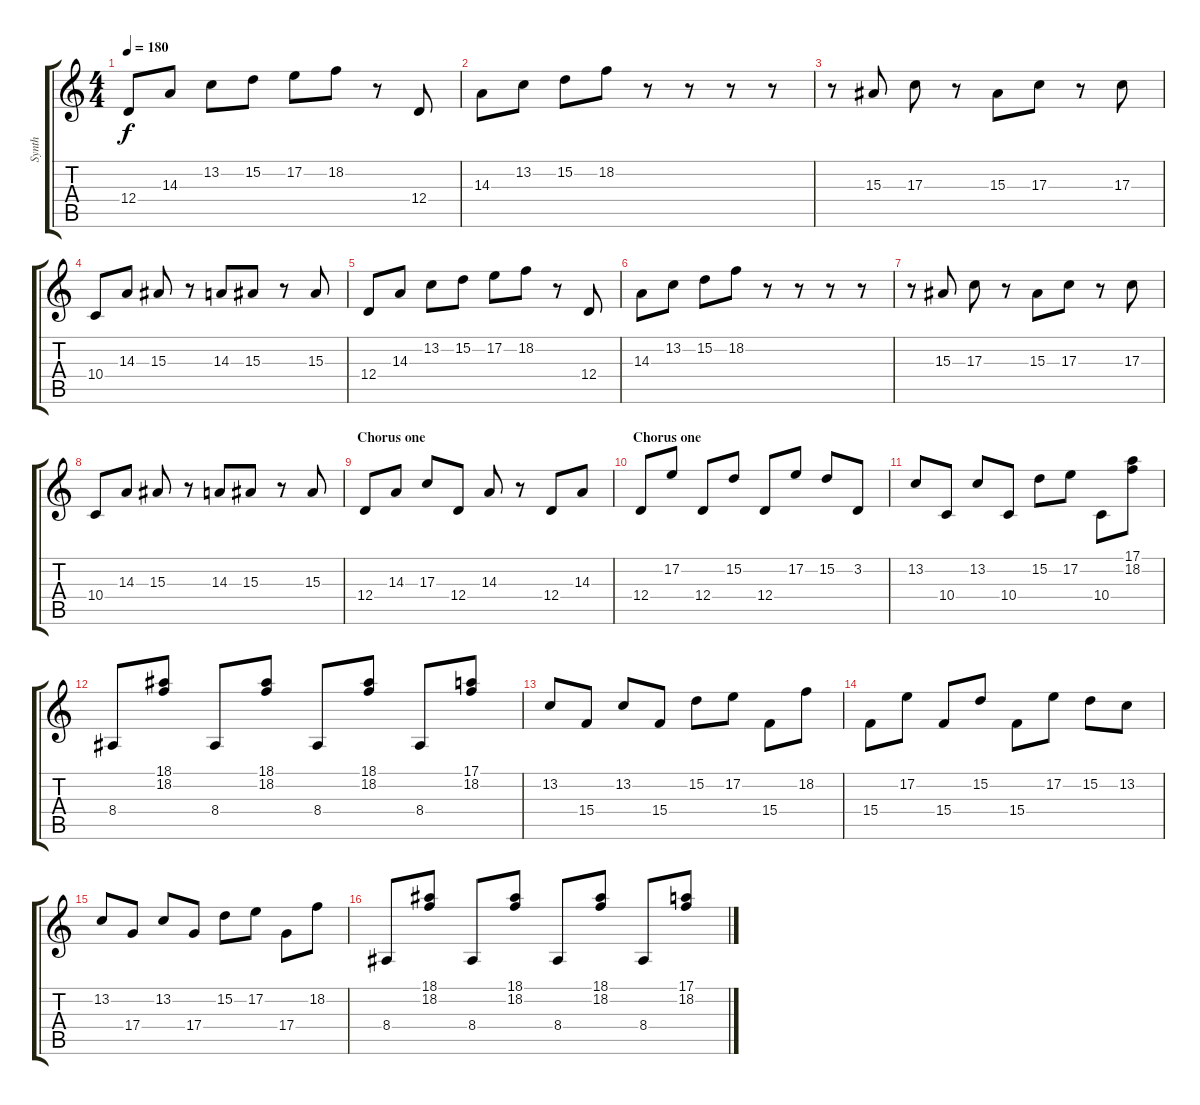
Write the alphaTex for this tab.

\track ("Synth" "Synth") {instrument lead2sawtooth}
\staff {score tabs}
\tuning (E4 B3 G3 D3 A2 E2) {hide}
\ts (4 4)
\tempo 180
\clef g2
\ks c
12.4.8{dy f} 14.3.8 13.2.8 15.2.8 17.2.8 18.2.8 r.8 12.4.8 |
14.3.8 13.2.8 15.2.8 18.2.8 r.8 r.8 r.8 r.8 |
r.8 15.3.8 17.3.8 r.8 15.3.8 17.3.8 r.8 17.3.8 |
10.4.8 14.3.8 15.3.8 r.8 14.3.8 15.3.8 r.8 15.3.8 |
12.4.8 14.3.8 13.2.8 15.2.8 17.2.8 18.2.8 r.8 12.4.8 |
14.3.8 13.2.8 15.2.8 18.2.8 r.8 r.8 r.8 r.8 |
r.8 15.3.8 17.3.8 r.8 15.3.8 17.3.8 r.8 17.3.8 |
10.4.8 14.3.8 15.3.8 r.8 14.3.8 15.3.8 r.8 15.3.8 |
\section ("" "Chorus one")
12.4.8 14.3.8 17.3.8 12.4.8 14.3.8 r.8 12.4.8 14.3.8 |
\section ("" "Chorus one")
12.4.8 17.2.8 12.4.8 15.2.8 12.4.8 17.2.8 15.2.8 3.2.8 |
\section ("" "")
13.2.8 10.4.8 13.2.8 10.4.8 15.2.8 17.2.8 10.4.8 (17.1 18.2).8 |
8.4.8 (18.1 18.2).8 8.4.8 (18.1 18.2).8 8.4.8 (18.1 18.2).8 8.4.8 (17.1 18.2).8 |
13.2.8 15.4.8 13.2.8 15.4.8 15.2.8 17.2.8 15.4.8 18.2.8 |
15.4.8 17.2.8 15.4.8 15.2.8 15.4.8 17.2.8 15.2.8 13.2.8 |
13.2.8 17.4.8 13.2.8 17.4.8 15.2.8 17.2.8 17.4.8 18.2.8 |
8.4.8 (18.1 18.2).8 8.4.8 (18.1 18.2).8 8.4.8 (18.1 18.2).8 8.4.8 (17.1 18.2).8
